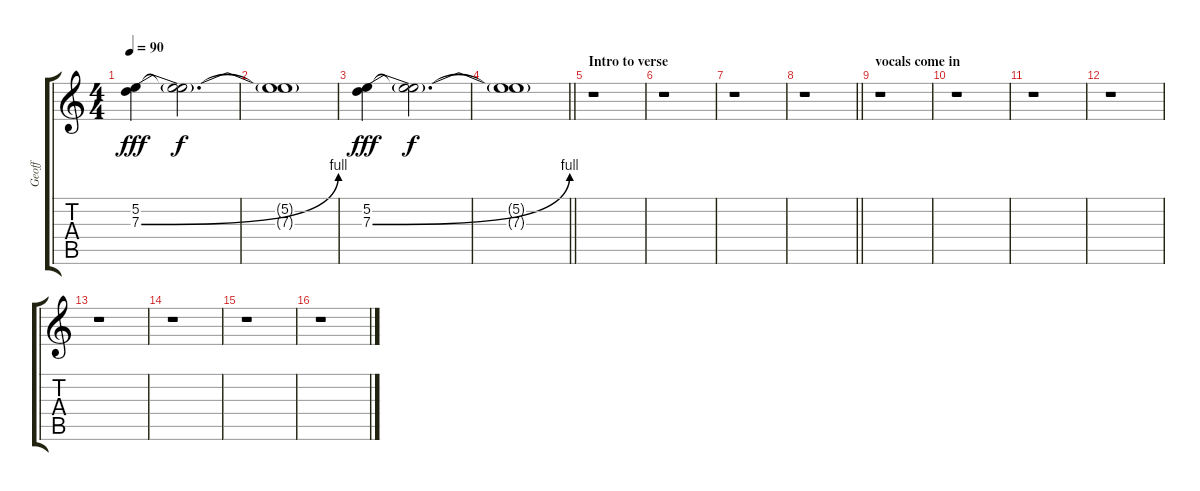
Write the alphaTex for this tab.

\track ("Geoff" "Geoff") {instrument distortionguitar}
\staff {score tabs}
\tuning (E4 B3 G3 D3 A2 E2) {hide}
\ts (4 4)
\tempo 90
\clef g2
\ks c
(5.2 7.3{be (bend 0 0 60 4)}).4{dy fff volume 16} (5.2{t} 7.3{t}).2{d dy f} |
(5.2{t} 7.3{t}).1 |
(5.2 7.3{be (bend 0 0 60 4)}).4{dy fff volume 16} (5.2{t} 7.3{t}).2{d dy f} |
\barLineRight lightlight
(5.2{t} 7.3{t}).1 |
\section ("" "Intro to verse")
r.1 |
r.1 |
r.1 |
\barLineRight lightlight
r.1 |
\section ("" "vocals come in")
r.1 |
r.1 |
r.1 |
r.1 |
r.1 |
r.1 |
r.1 |
r.1
